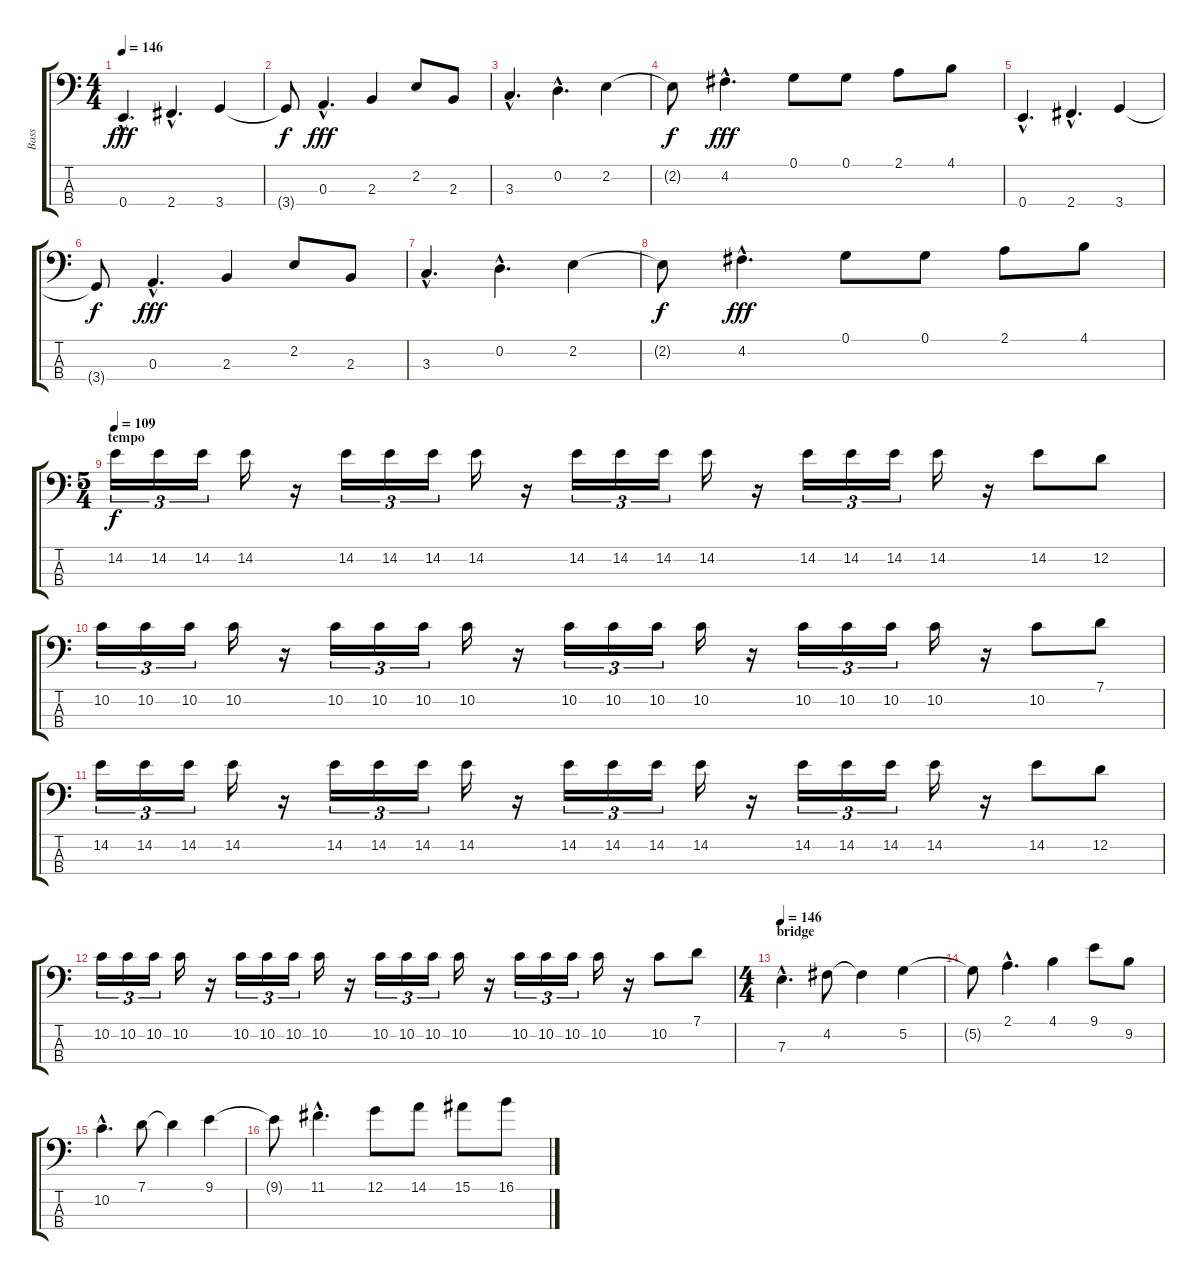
\track ("Bass" "Bass") {instrument electricbasspick}
\staff {score tabs}
\tuning (G2 D2 A1 E1) {hide}
\ts (4 4)
\tempo 146
\clef f4
\ks c
0.4{hac}.4{d dy fff} 2.4{hac}.4{d} 3.4.4 |
3.4{t}.8{dy f} 0.3{hac}.4{d dy fff} 2.3.4 2.2.8 2.3.8 |
3.3{hac}.4{d} 0.2{hac}.4{d} 2.2.4 |
2.2{t}.8{dy f} 4.2{hac}.4{d dy fff} 0.1.8 0.1.8 2.1.8 4.1.8 |
0.4{hac}.4{d} 2.4{hac}.4{d} 3.4.4 |
3.4{t}.8{dy f} 0.3{hac}.4{d dy fff} 2.3.4 2.2.8 2.3.8 |
3.3{hac}.4{d} 0.2{hac}.4{d} 2.2.4 |
2.2{t}.8{dy f} 4.2{hac}.4{d dy fff} 0.1.8 0.1.8 2.1.8 4.1.8 |
\ts (5 4)
\section ("" "tempo")
\tempo 109
14.2.16{tu (3 2) dy f} 14.2.16{tu (3 2)} 14.2.16{tu (3 2)} 14.2.16 r.16 14.2.16{tu (3 2)} 14.2.16{tu (3 2)} 14.2.16{tu (3 2)} 14.2.16 r.16 14.2.16{tu (3 2)} 14.2.16{tu (3 2)} 14.2.16{tu (3 2)} 14.2.16 r.16 14.2.16{tu (3 2)} 14.2.16{tu (3 2)} 14.2.16{tu (3 2)} 14.2.16 r.16 14.2.8 12.2.8 |
10.2.16{tu (3 2)} 10.2.16{tu (3 2)} 10.2.16{tu (3 2)} 10.2.16 r.16 10.2.16{tu (3 2)} 10.2.16{tu (3 2)} 10.2.16{tu (3 2)} 10.2.16 r.16 10.2.16{tu (3 2)} 10.2.16{tu (3 2)} 10.2.16{tu (3 2)} 10.2.16 r.16 10.2.16{tu (3 2)} 10.2.16{tu (3 2)} 10.2.16{tu (3 2)} 10.2.16 r.16 10.2.8 7.1.8 |
14.2.16{tu (3 2)} 14.2.16{tu (3 2)} 14.2.16{tu (3 2)} 14.2.16 r.16 14.2.16{tu (3 2)} 14.2.16{tu (3 2)} 14.2.16{tu (3 2)} 14.2.16 r.16 14.2.16{tu (3 2)} 14.2.16{tu (3 2)} 14.2.16{tu (3 2)} 14.2.16 r.16 14.2.16{tu (3 2)} 14.2.16{tu (3 2)} 14.2.16{tu (3 2)} 14.2.16 r.16 14.2.8 12.2.8 |
10.2.16{tu (3 2)} 10.2.16{tu (3 2)} 10.2.16{tu (3 2)} 10.2.16 r.16 10.2.16{tu (3 2)} 10.2.16{tu (3 2)} 10.2.16{tu (3 2)} 10.2.16 r.16 10.2.16{tu (3 2)} 10.2.16{tu (3 2)} 10.2.16{tu (3 2)} 10.2.16 r.16 10.2.16{tu (3 2)} 10.2.16{tu (3 2)} 10.2.16{tu (3 2)} 10.2.16 r.16 10.2.8 7.1.8 |
\ts (4 4)
\section ("" "bridge")
\tempo 146
7.3{hac}.4{d} 4.2.8 4.2{t}.4 5.2.4 |
5.2{t}.8 2.1{hac}.4{d} 4.1.4 9.1.8 9.2.8 |
10.2{hac}.4{d} 7.1.8 7.1{t}.4 9.1.4 |
9.1{t}.8 11.1{hac}.4{d} 12.1.8 14.1.8 15.1.8 16.1.8
